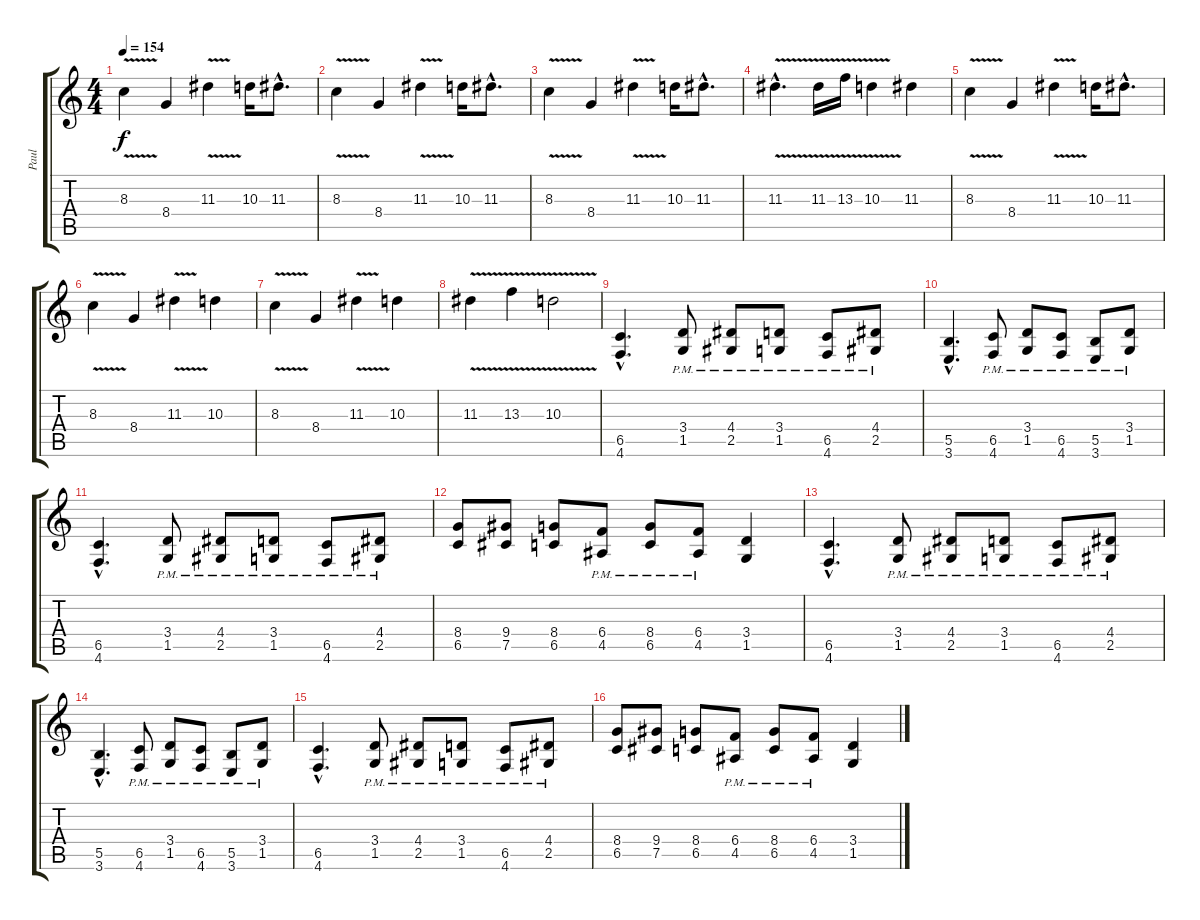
\track ("Paul" "Paul") {instrument distortionguitar}
\staff {score tabs}
\tuning (Db4 Ab3 E3 B2 Gb2 Db2) {hide}
\ts (4 4)
\tempo 154
\clef g2
\ks c
8.3{v}.4{dy f} 8.4.4 11.3{v}.4 10.3.16 11.3{hac}.8{d} |
8.3{v}.4 8.4.4 11.3{v}.4 10.3.16 11.3{hac}.8{d} |
8.3{v}.4 8.4.4 11.3{v}.4 10.3.16 11.3{hac}.8{d} |
11.3{v hac}.4{d} 11.3{v}.16 13.3{v}.16 10.3{v}.4 11.3.4 |
8.3{v}.4 8.4.4 11.3{v}.4 10.3.16 11.3{hac}.8{d} |
8.3{v}.4 8.4.4 11.3{v}.4 10.3.4 |
8.3{v}.4 8.4.4 11.3{v}.4 10.3.4 |
11.3{v}.4 13.3{v}.4 10.3{v}.2 |
(6.5{hac} 4.6{hac}).4{d} (3.4{pm} 1.5{pm}).8 (4.4{pm} 2.5{pm}).8 (3.4{pm} 1.5{pm}).8 (6.5{pm} 4.6{pm}).8 (4.4{pm} 2.5{pm}).8 |
(5.5{hac} 3.6{hac}).4{d} (6.5{pm} 4.6{pm}).8 (3.4{pm} 1.5{pm}).8 (6.5{pm} 4.6{pm}).8 (5.5{pm} 3.6{pm}).8 (3.4{pm} 1.5{pm}).8 |
(6.5{hac} 4.6{hac}).4{d} (3.4{pm} 1.5{pm}).8 (4.4{pm} 2.5{pm}).8 (3.4{pm} 1.5{pm}).8 (6.5{pm} 4.6{pm}).8 (4.4{pm} 2.5{pm}).8 |
(8.4 6.5).8 (9.4 7.5).8 (8.4 6.5).8 (6.4{pm} 4.5{pm}).8 (8.4{pm} 6.5{pm}).8 (6.4{pm} 4.5{pm}).8 (3.4 1.5).4 |
(6.5{hac} 4.6{hac}).4{d} (3.4{pm} 1.5{pm}).8 (4.4{pm} 2.5{pm}).8 (3.4{pm} 1.5{pm}).8 (6.5{pm} 4.6{pm}).8 (4.4{pm} 2.5{pm}).8 |
(5.5{hac} 3.6{hac}).4{d} (6.5{pm} 4.6{pm}).8 (3.4{pm} 1.5{pm}).8 (6.5{pm} 4.6{pm}).8 (5.5{pm} 3.6{pm}).8 (3.4{pm} 1.5{pm}).8 |
(6.5{hac} 4.6{hac}).4{d} (3.4{pm} 1.5{pm}).8 (4.4{pm} 2.5{pm}).8 (3.4{pm} 1.5{pm}).8 (6.5{pm} 4.6{pm}).8 (4.4{pm} 2.5{pm}).8 |
(8.4 6.5).8 (9.4 7.5).8 (8.4 6.5).8 (6.4{pm} 4.5{pm}).8 (8.4{pm} 6.5{pm}).8 (6.4{pm} 4.5{pm}).8 (3.4 1.5).4
